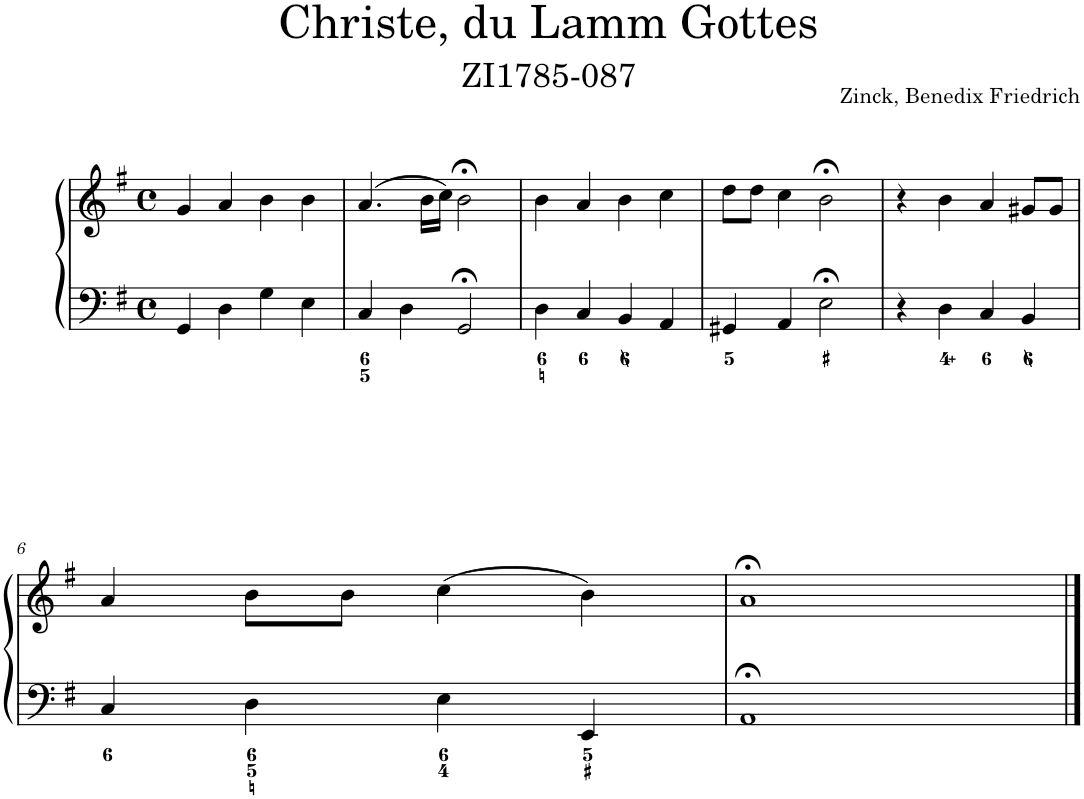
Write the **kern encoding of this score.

**kern	**kern
*part1	*part1
*staff2	*staff1
*I"Piano	*
*I'Pno.	*
*clefF4	*clefG2
*k[f#]	*k[f#]
*M4/4	*M4/4
*met(c)	*met(c)
=1	=1
4GG/	4g/
4D\	4a/
4G\	4b\
4E\	4b\
=2	=2
4C/	(4.a/
4D\	.
.	16b\LL
.	16cc\JJ)
2GG;</	2b;<\
=3	=3
4D\	4b\
4C/	4a/
4BB/	4b\
4AA/	4cc\
=4	=4
4GG#X/	8dd\L
.	8dd\J
4AA/	4cc\
2E;<\	2b;<\
=5	=5
4r	4r
4D\	4b\
4C/	4a/
4BB/	8g#X/L
.	8g#/J
!!LO:LB:g=z
=6	=6
4C/	4a/
4D\	8b\L
.	8b\J
4E\	(4cc\
4EE/	4b\)
=7	=7
1AA;<	1a;<
==	==
*-	*-
